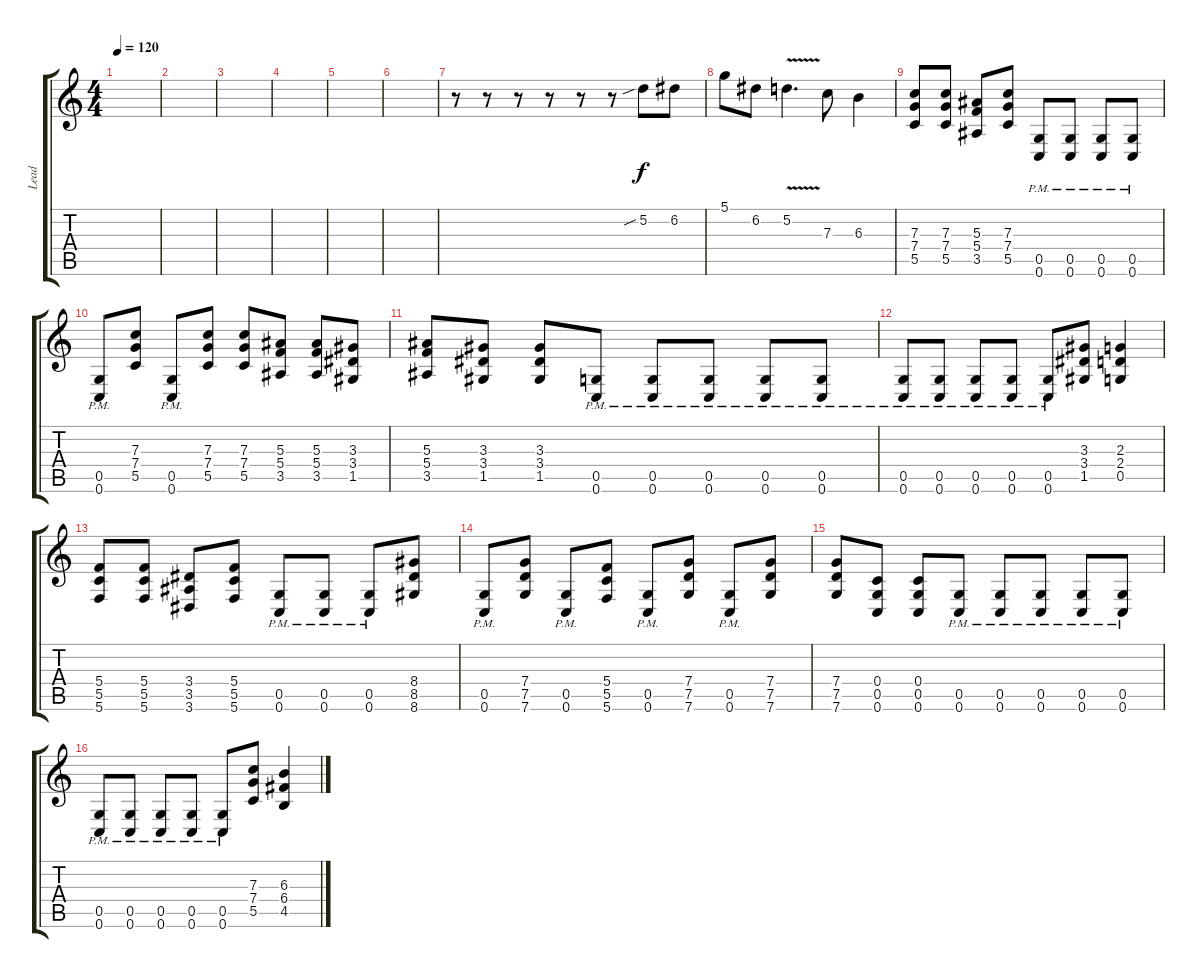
\track ("Lead" "Lead") {instrument distortionguitar}
\staff {score tabs}
\tuning (D4 A3 F3 C3 G2 C2) {hide}
\ts (4 4)
\tempo 120
\clef g2
\ks c
|
|
|
|
|
|
r.8 r.8 r.8 r.8 r.8 r.8{volume 15 instrument distortionguitar} 5.2{sib}.8 6.2.8 |
5.1.8 6.2.8 5.2{v}.4{d} 7.3.8 6.3.4 |
(7.3 7.4 5.5).8{balance 16} (7.3 7.4 5.5).8 (5.3 5.4 3.5).8 (7.3 7.4 5.5).8 (0.5{pm} 0.6{pm}).8 (0.5{pm} 0.6{pm}).8 (0.5{pm} 0.6{pm}).8 (0.5{pm} 0.6{pm}).8 |
(0.5{pm} 0.6{pm}).8 (7.3 7.4 5.5).8 (0.5{pm} 0.6{pm}).8 (7.3 7.4 5.5).8 (7.3 7.4 5.5).8 (5.3 5.4 3.5).8 (5.3 5.4 3.5).8 (3.3 3.4 1.5).8 |
(5.3 5.4 3.5).8 (3.3 3.4 1.5).8 (3.3 3.4 1.5).8 (0.5{pm} 0.6{pm}).8 (0.5{pm} 0.6{pm}).8 (0.5{pm} 0.6{pm}).8 (0.5{pm} 0.6{pm}).8 (0.5{pm} 0.6{pm}).8 |
(0.5{pm} 0.6{pm}).8 (0.5{pm} 0.6{pm}).8 (0.5{pm} 0.6{pm}).8 (0.5{pm} 0.6{pm}).8 (0.5{pm} 0.6{pm}).8 (3.3 3.4 1.5).8 (2.3 2.4 0.5).4 |
(5.4 5.5 5.6).8 (5.4 5.5 5.6).8 (3.4 3.5 3.6).8 (5.4 5.5 5.6).8 (0.5{pm} 0.6{pm}).8 (0.5{pm} 0.6{pm}).8 (0.5{pm} 0.6{pm}).8 (8.4 8.5 8.6).8 |
(0.5{pm} 0.6{pm}).8 (7.4 7.5 7.6).8 (0.5{pm} 0.6{pm}).8 (5.4 5.5 5.6).8 (0.5{pm} 0.6{pm}).8 (7.4 7.5 7.6).8 (0.5{pm} 0.6{pm}).8 (7.4 7.5 7.6).8 |
(7.4 7.5 7.6).8 (0.4 0.5 0.6).8 (0.4 0.5 0.6).8 (0.5{pm} 0.6{pm}).8 (0.5{pm} 0.6{pm}).8 (0.5{pm} 0.6{pm}).8 (0.5{pm} 0.6{pm}).8 (0.5{pm} 0.6{pm}).8 |
(0.5{pm} 0.6{pm}).8 (0.5{pm} 0.6{pm}).8 (0.5{pm} 0.6{pm}).8 (0.5{pm} 0.6{pm}).8 (0.5{pm} 0.6{pm}).8 (7.3 7.4 5.5).8 (6.3 6.4 4.5).4
